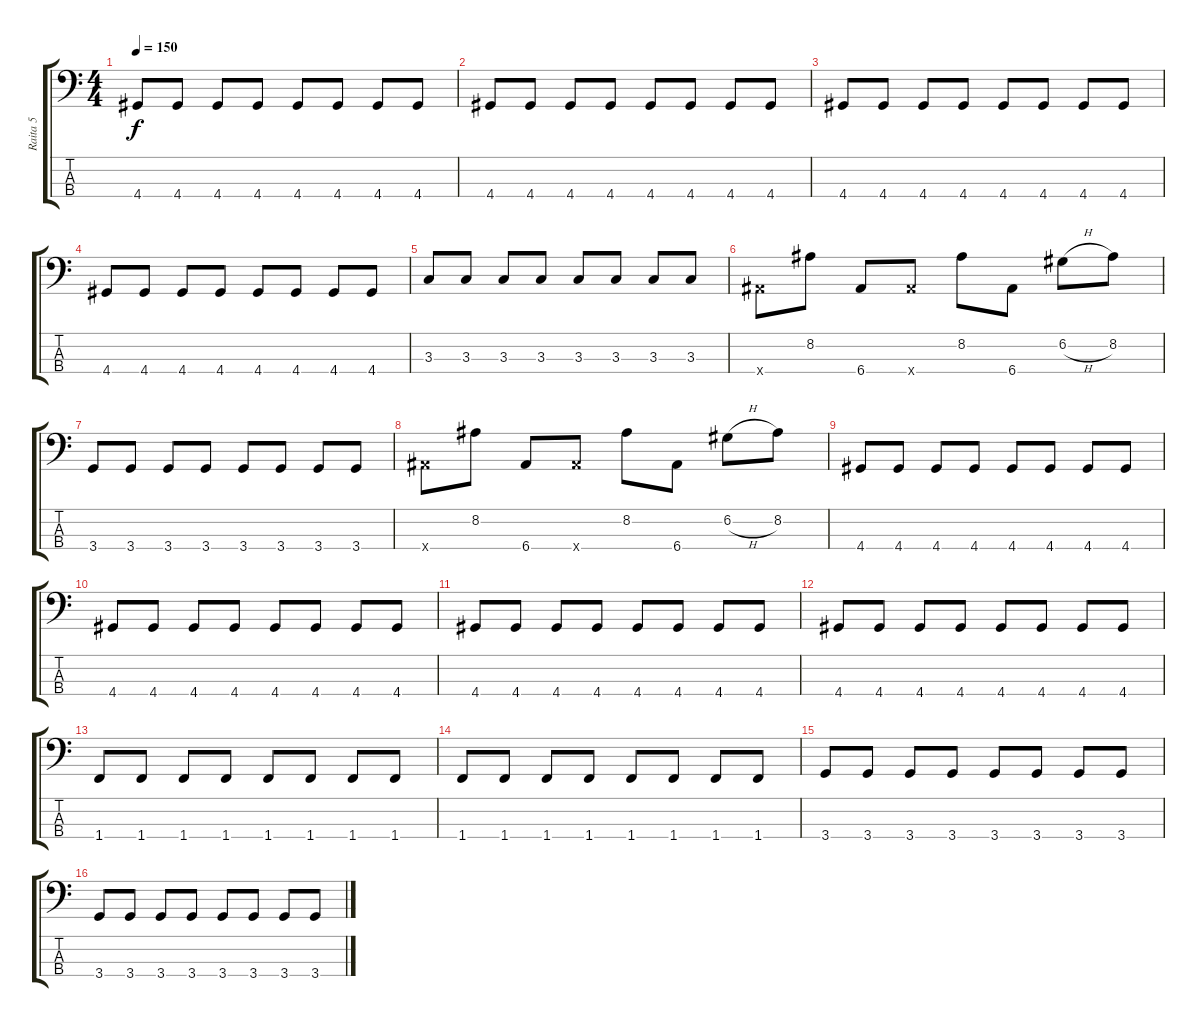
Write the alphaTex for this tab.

\track ("Raita 5" "Raita 5") {instrument electricbasspick}
\staff {score tabs}
\tuning (G2 D2 A1 E1) {hide}
\ts (4 4)
\tempo 150
\clef f4
\ks c
4.4.8{dy f} 4.4.8 4.4.8 4.4.8 4.4.8 4.4.8 4.4.8 4.4.8 |
4.4.8 4.4.8 4.4.8 4.4.8 4.4.8 4.4.8 4.4.8 4.4.8 |
4.4.8 4.4.8 4.4.8 4.4.8 4.4.8 4.4.8 4.4.8 4.4.8 |
4.4.8 4.4.8 4.4.8 4.4.8 4.4.8 4.4.8 4.4.8 4.4.8 |
3.3.8 3.3.8 3.3.8 3.3.8 3.3.8 3.3.8 3.3.8 3.3.8 |
6.4{x}.8{instrument slapbass1} 8.2.8 6.4.8 6.4{x}.8 8.2.8 6.4.8 6.2{h}.8 8.2.8 |
3.4.8{instrument electricbasspick} 3.4.8 3.4.8 3.4.8 3.4.8 3.4.8 3.4.8 3.4.8 |
6.4{x}.8{instrument slapbass1} 8.2.8 6.4.8 6.4{x}.8 8.2.8 6.4.8 6.2{h}.8 8.2.8 |
4.4.8{instrument electricbasspick} 4.4.8 4.4.8 4.4.8 4.4.8 4.4.8 4.4.8 4.4.8 |
4.4.8 4.4.8 4.4.8 4.4.8 4.4.8 4.4.8 4.4.8 4.4.8 |
4.4.8 4.4.8 4.4.8 4.4.8 4.4.8 4.4.8 4.4.8 4.4.8 |
4.4.8 4.4.8 4.4.8 4.4.8 4.4.8 4.4.8 4.4.8 4.4.8 |
1.4.8 1.4.8 1.4.8 1.4.8 1.4.8 1.4.8 1.4.8 1.4.8 |
1.4.8 1.4.8 1.4.8 1.4.8 1.4.8 1.4.8 1.4.8 1.4.8 |
3.4.8 3.4.8 3.4.8 3.4.8 3.4.8 3.4.8 3.4.8 3.4.8 |
3.4.8 3.4.8 3.4.8 3.4.8 3.4.8 3.4.8 3.4.8 3.4.8
